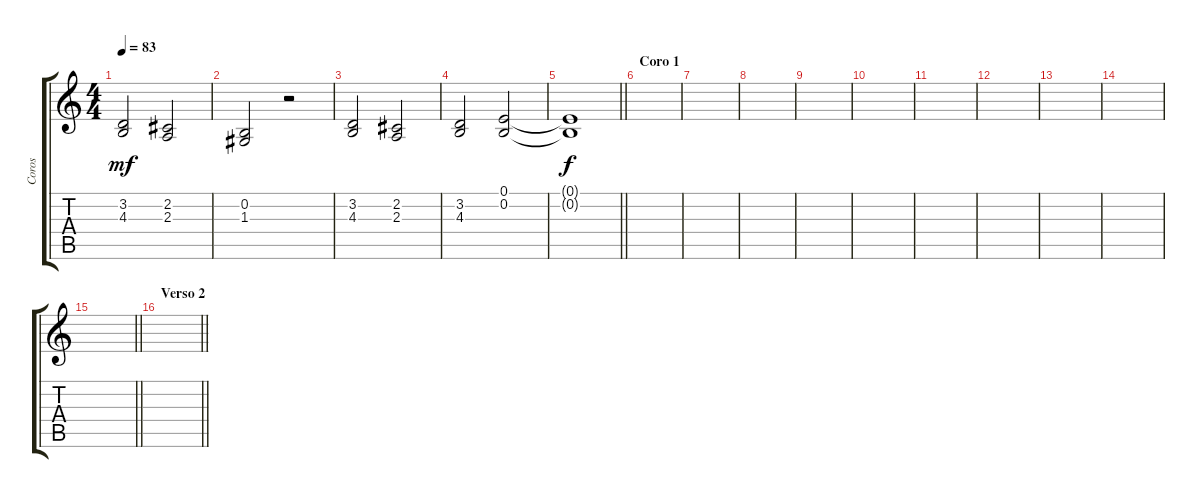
\track ("Coros" "Coros") {instrument stringensemble1}
\staff {score tabs}
\tuning (E4 B3 G3 D3 A2 E2) {hide}
\ts (4 4)
\tempo 83
\clef g2
\ks c
(3.2 4.3).2{dy mf} (2.2 2.3).2 |
(0.2 1.3).2 r.2 |
(3.2 4.3).2 (2.2 2.3).2 |
(3.2 4.3).2 (0.1 0.2).2 |
\barLineRight lightlight
(0.1{t} 0.2{t}).1{dy f} |
\section ("" "Coro 1")
|
|
|
|
|
|
|
|
|
\barLineRight lightlight
|
\section ("" "Verso 2")
\barLineRight lightlight
